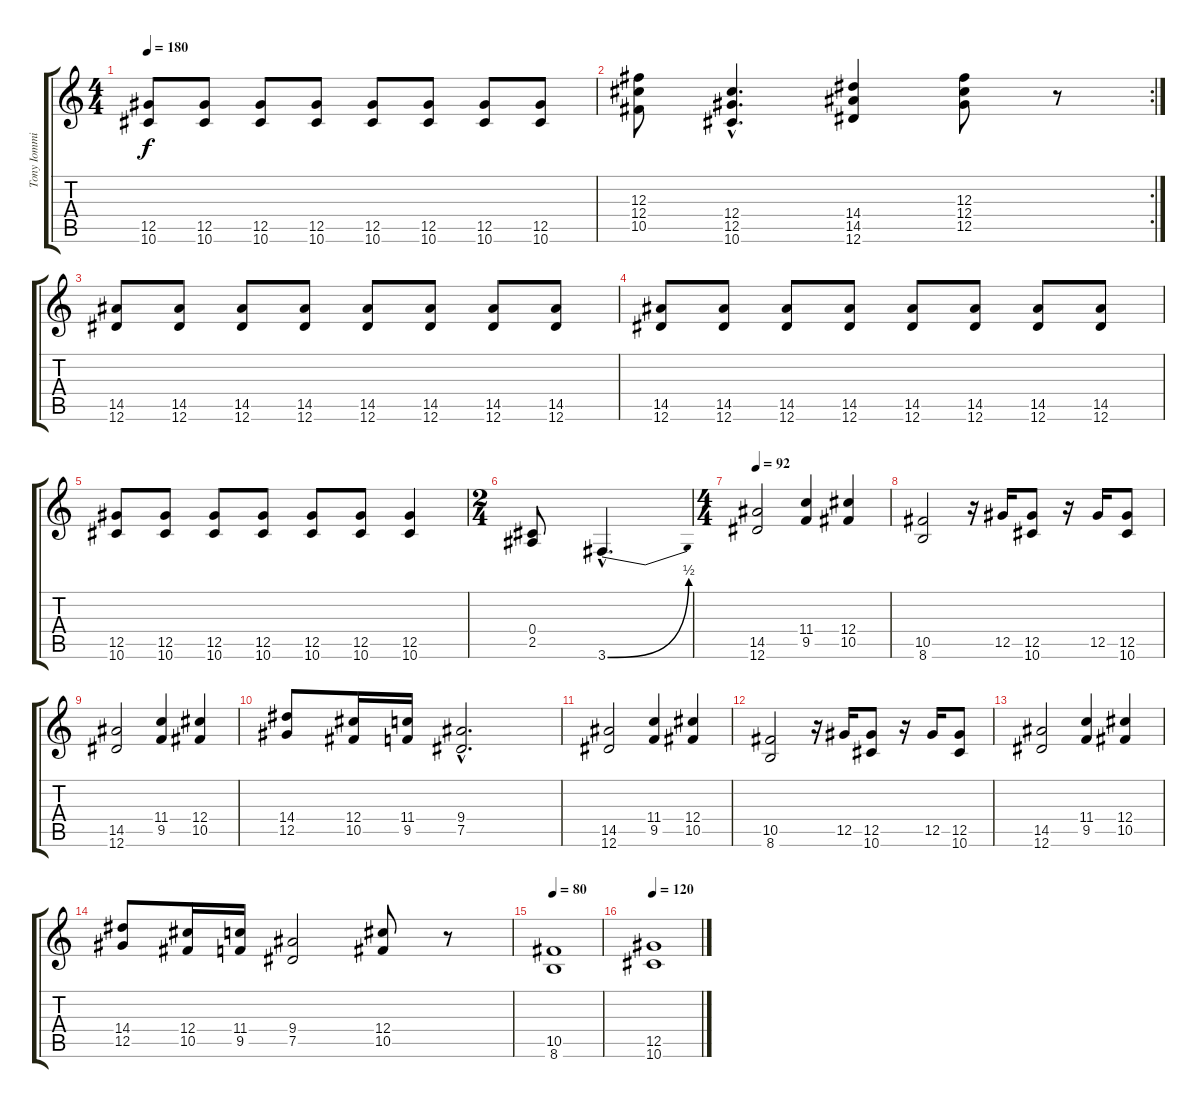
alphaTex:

\track ("Tony Iommi" "Tony Iommi") {instrument overdrivenguitar}
\staff {score tabs}
\tuning (Eb4 Bb3 Gb3 Db3 Ab2 Eb2) {hide}
\ts (4 4)
\tempo 180
\clef g2
\ks c
(12.5 10.6).8{dy f} (12.5 10.6).8 (12.5 10.6).8 (12.5 10.6).8 (12.5 10.6).8 (12.5 10.6).8 (12.5 10.6).8 (12.5 10.6).8 |
\rc 2
(12.3 12.4 10.5).8{instrument overdrivenguitar} (12.4{hac} 12.5{hac} 10.6{hac}).4{d} (14.4 14.5 12.6).4 (12.3 12.4 12.5).8 r.8 |
(14.5 12.6).8{instrument electricguitarmuted} (14.5 12.6).8 (14.5 12.6).8 (14.5 12.6).8 (14.5 12.6).8 (14.5 12.6).8 (14.5 12.6).8 (14.5 12.6).8 |
(14.5 12.6).8 (14.5 12.6).8 (14.5 12.6).8 (14.5 12.6).8 (14.5 12.6).8 (14.5 12.6).8 (14.5 12.6).8 (14.5 12.6).8 |
(12.5 10.6).8 (12.5 10.6).8 (12.5 10.6).8 (12.5 10.6).8 (12.5 10.6).8 (12.5 10.6).8 (12.5 10.6).4 |
\ts (2 4)
(0.4 2.5).8{instrument overdrivenguitar} 3.6{be (bend 0 0 60 2) hac}.4{d} |
\ts (4 4)
\tempo 92
(14.5 12.6).2 (11.4 9.5).4 (12.4 10.5).4 |
(10.5 8.6).2 r.16 12.5.16 (12.5 10.6).8 r.16 12.5.16 (12.5 10.6).8 |
(14.5 12.6).2 (11.4 9.5).4 (12.4 10.5).4 |
(14.4 12.5).8 (12.4 10.5).16 (11.4 9.5).16 (9.4{hac} 7.5{hac}).2{d} |
(14.5 12.6).2 (11.4 9.5).4 (12.4 10.5).4 |
(10.5 8.6).2 r.16 12.5.16 (12.5 10.6).8 r.16 12.5.16 (12.5 10.6).8 |
(14.5 12.6).2 (11.4 9.5).4 (12.4 10.5).4 |
(14.4 12.5).8 (12.4 10.5).16 (11.4 9.5).16 (9.4 7.5).2 (12.4 10.5).8 r.8 |
\tempo 80
(10.5 8.6).1 |
\tempo 120
(12.5 10.6).1
